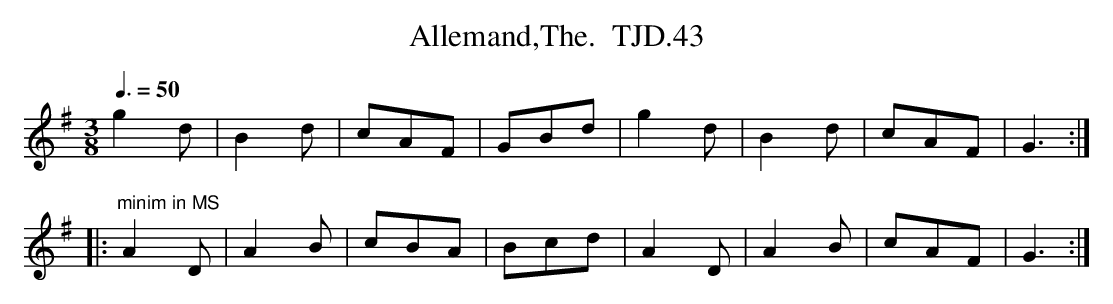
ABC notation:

X:1
T:Allemand,The.  TJD.43
M:3/8
L:1/4
Q:3/8=50
K:G major
gd/|Bd/|c/A/F/|G/B/d/|gd/|Bd/|c/A/F/|G3/:|!
|:"^minim in MS"AD/|AB/|c/B/A/|B/c/d/|AD/|AB/|c/A/F/|G3/:|]
